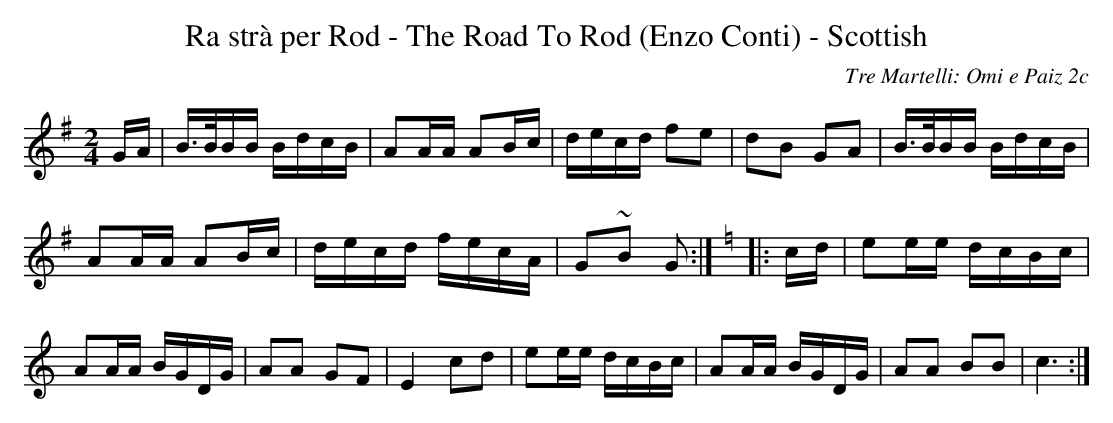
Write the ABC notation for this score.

X:1
T:Ra strà per Rod - The Road To Rod (Enzo Conti) - Scottish
C:Tre Martelli: Omi e Paiz 2c
M:2/4
L:1/16
K:G
GA|B>BBB BdcB|A2AA A2Bc|\
decd f2e2|d2B2 G2A2|\
B>BBB BdcB|
A2AA A2Bc|decd fecA|G2~B2 G2:|\
K:C
|:cd|e2ee dcBc|
A2AA BGDG|A2A2 G2F2|E4 c2d2|\
e2ee dcBc|A2AA BGDG|A2A2 B2B2|c6:|
